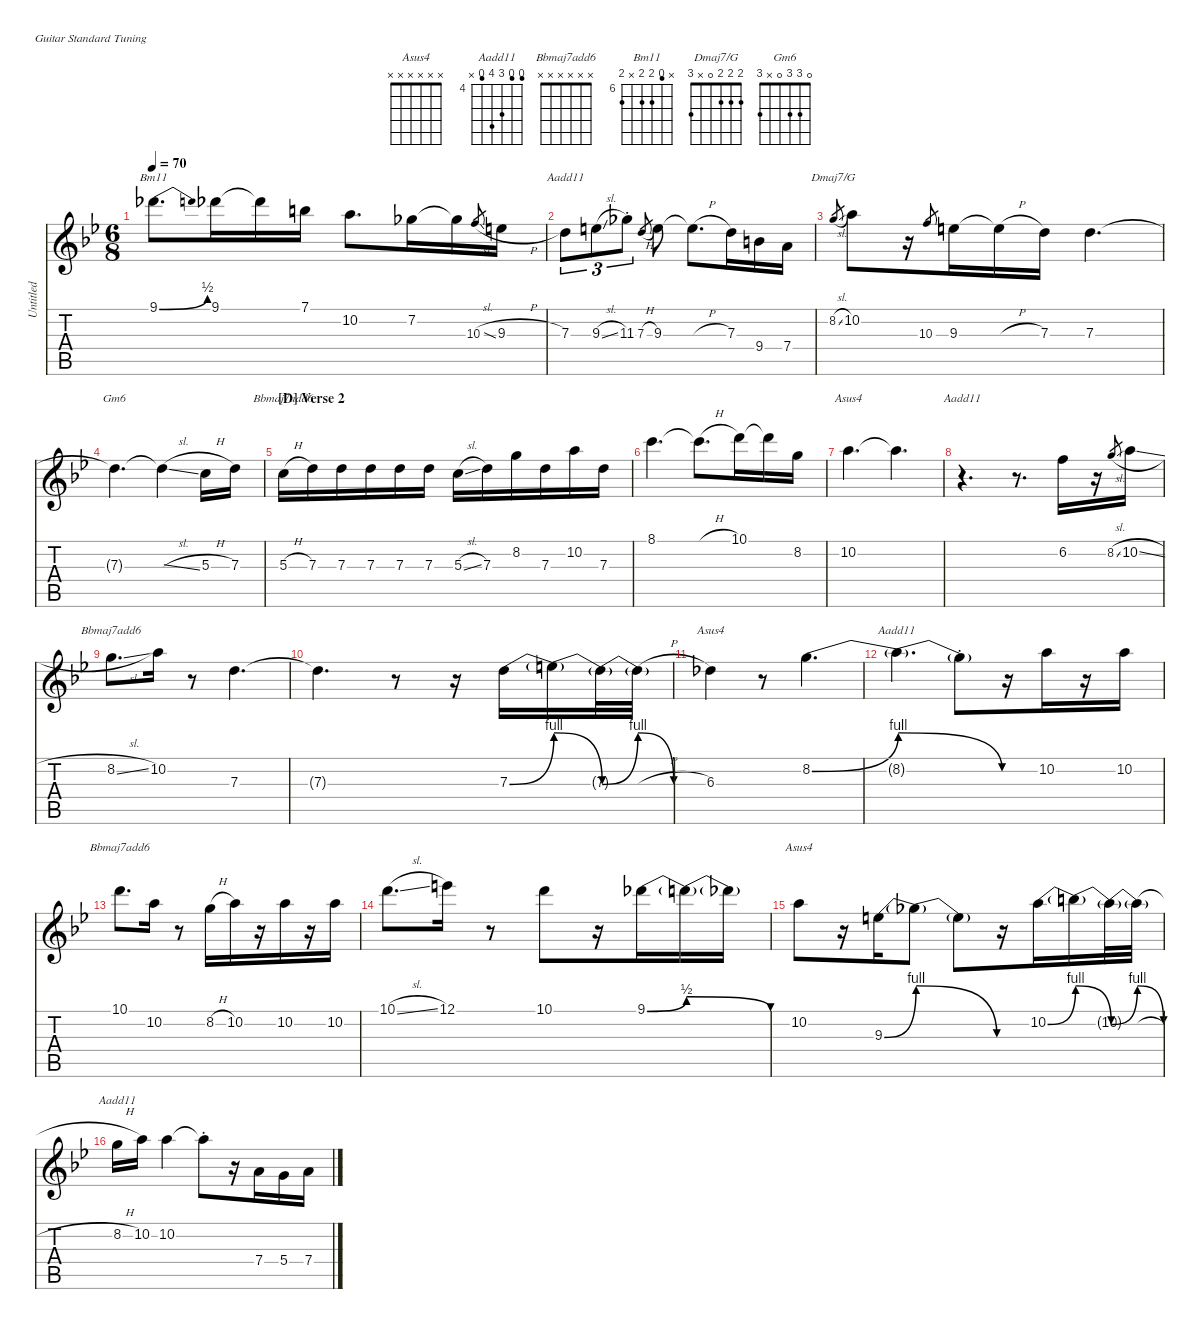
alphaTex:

\defaultSystemsLayout 4
\hideDynamics
\bracketExtendMode nobrackets
\otherSystemsTrackNameOrientation horizontal
\track ("Untitled" "Untitled") {instrument overdrivenguitar}
\staff {score tabs}
\tuning (E4 B3 G3 D3 A2 E2)
\chord ("Asus4" x x x x x x)
\chord ("Aadd11" 3 3 6 7 3 x) {firstfret 4}
\chord ("Bbmaj7add6" x x x x x x)
\chord ("Bm11" x 5 7 7 x 7) {firstfret 6}
\chord ("Dmaj7/G" 2 2 2 0 x 3)
\chord ("Gm6" 0 3 3 0 x 3)
\ts (6 8)
\tempo 70
\clef g2
\ks bb
9.1{be (bend 0 0 60 2) acc b}.8{d ch "Bm11" dy mf beam Down} 9.1{acc b}.16{beam Down} 9.1{t acc b}.16{beam Down} 7.1{acc forcenatural}.16{beam Down} 10.2{acc forcenatural}.8{d beam Down} 7.2{acc b}.16{beam Down} 7.2{t acc b}.16{beam Down} 10.3{sl acc forcenatural}.8{gr beam Up} 9.3{h acc forcenatural}.16{beam Down} |
7.3{acc forcenatural}.8{tu (3 2) ch "Aadd11" beam Down} 9.3{sl acc forcenatural}.8{tu (3 2) beam Down} 11.3{st acc b}.8{tu (3 2) beam Down} 7.3{h acc forcenatural}.8{gr beam Up} 9.3{acc forcenatural}.8{beam Down} 9.3{h t acc forcenatural}.8{d beam Down} 7.3{acc forcenatural}.16{beam Down} 9.4{acc forcenatural}.16{beam Down} 7.4{acc forcenatural}.16{beam Down} |
8.2{sl acc forcenatural}.8{ch "Dmaj7/G" gr beam Up} 10.2{acc forcenatural}.8{beam Down} r.16{beam Down} 10.3{acc forcenatural}.8{gr beam Up} 9.3{acc forcenatural}.16{beam Down} 9.3{h t acc forcenatural}.16{beam Down} 7.3{acc forcenatural}.16{beam Down} 7.3{acc forcenatural}.4{d beam Down} |
7.3{t acc forcenatural}.4{d ch "Gm6" beam Down} 7.3{sl t acc forcenatural}.4{beam Down} 5.3{h acc forcenatural}.16{beam Down} 7.3{acc forcenatural}.16{beam Down} |
\section ("D" "Verse 2")
5.3{h acc forcenatural}.16{ch "Bbmaj7add6" beam Down} 7.3{acc forcenatural}.16{beam Down} 7.3{acc forcenatural}.16{beam Down} 7.3{acc forcenatural}.16{beam Down} 7.3{acc forcenatural}.16{beam Down} 7.3{acc forcenatural}.16{beam Down} 5.3{sl acc forcenatural}.16{beam Down} 7.3{acc forcenatural}.16{beam Down} 8.2{acc forcenatural}.16{beam Down} 7.3{acc forcenatural}.16{beam Down} 10.2{acc forcenatural}.16{beam Down} 7.3{acc forcenatural}.16{beam Down} |
8.1{acc forcenatural}.4{d beam Down} 8.1{h t acc forcenatural}.8{d beam Down} 10.1{acc forcenatural}.16{beam Down} 10.1{t acc forcenatural}.16{beam Down} 8.2{acc forcenatural}.16{beam Down} |
10.2{acc forcenatural}.4{d ch "Asus4" beam Down} 10.2{t acc forcenatural}.4{d beam Down} |
r.4{d ch "Aadd11" beam Down} r.8{d beam Down} 6.2{acc forcenatural}.16{beam Down} r.16{beam Down} 8.2{sl acc forcenatural}.8{gr beam Up} 10.2{sl acc forcenatural}.16{beam Down} |
8.2{sl acc forcenatural}.8{d ch "Bbmaj7add6" beam Down} 10.2{acc forcenatural}.16{beam Down} r.8{beam Down} 7.3{acc forcenatural}.4{d beam Down} |
7.3{t acc forcenatural}.4{d beam Down} r.8{beam Down} r.16{beam Down} 7.3{be (bend 0 0 60 4) acc forcenatural}.16{beam Down} 7.3{be (release 0 4 60 0) t}.16{beam Down} 7.3{be (bendrelease 0 0 30 4 30 4 60 0) t acc forcenatural}.32{beam Down} 7.3{h t acc forcenatural}.32{beam Down} |
6.3{acc b}.4{ch "Asus4" beam Down} r.8{beam Down} 8.2{be (bend 0 0 60 4) acc forcenatural}.4{d beam Down} |
8.2{be (release 0 4 60 0) t}.4{d ch "Aadd11" beam Down} 8.2{st t acc forcenatural}.8{beam Down} r.16{beam Down} 10.2{acc forcenatural}.16{beam Down} r.16{beam Down} 10.2{acc forcenatural}.16{beam Down} |
10.1{acc forcenatural}.8{d ch "Bbmaj7add6" beam Down} 10.2{acc forcenatural}.16{beam Down} r.8{beam Down} 8.2{h acc forcenatural}.16{beam Down} 10.2{acc forcenatural}.16{beam Down} r.16{beam Down} 10.2{acc forcenatural}.16{beam Down} r.16{beam Down} 10.2{acc forcenatural}.16{beam Down} |
10.1{sl acc forcenatural}.8{d beam Down} 12.1{acc forcenatural}.16{beam Down} r.8{beam Down} 10.1{acc forcenatural}.8{beam Down} r.16{beam Down} 9.1{be (bend 0 0 60 2) acc b}.16{beam Down} 9.1{be (release 0 2 60 0) t}.16{beam Down} 9.1{t acc b}.16{beam Down} |
10.2{acc forcenatural}.8{ch "Asus4" beam Down} r.16{beam Down} 9.3{be (bend 0 0 60 4) acc forcenatural}.16{beam Down} 9.3{be (release 0 4 60 0) t}.8{beam Down} 9.3{t acc forcenatural}.8{beam Down} r.16{beam Down} 10.2{be (bend 0 0 60 4) acc forcenatural}.16{beam Down} 10.2{be (release 0 4 60 0) t}.16{beam Down} 10.2{be (bendrelease 0 0 30 4 30 4 60 0) t acc forcenatural}.32{beam Down} 10.2{h t acc forcenatural}.32{beam Down} |
8.2{h acc forcenatural}.16{ch "Aadd11" beam Down} 10.2{acc forcenatural}.16{beam Down} 10.2{acc forcenatural}.4{beam Down} 10.2{st t acc forcenatural}.8{beam Down} r.16{beam Down} 7.4{acc forcenatural}.16{beam Down} 5.4{acc forcenatural}.16{beam Down} 7.4{acc forcenatural}.16{beam Down}
